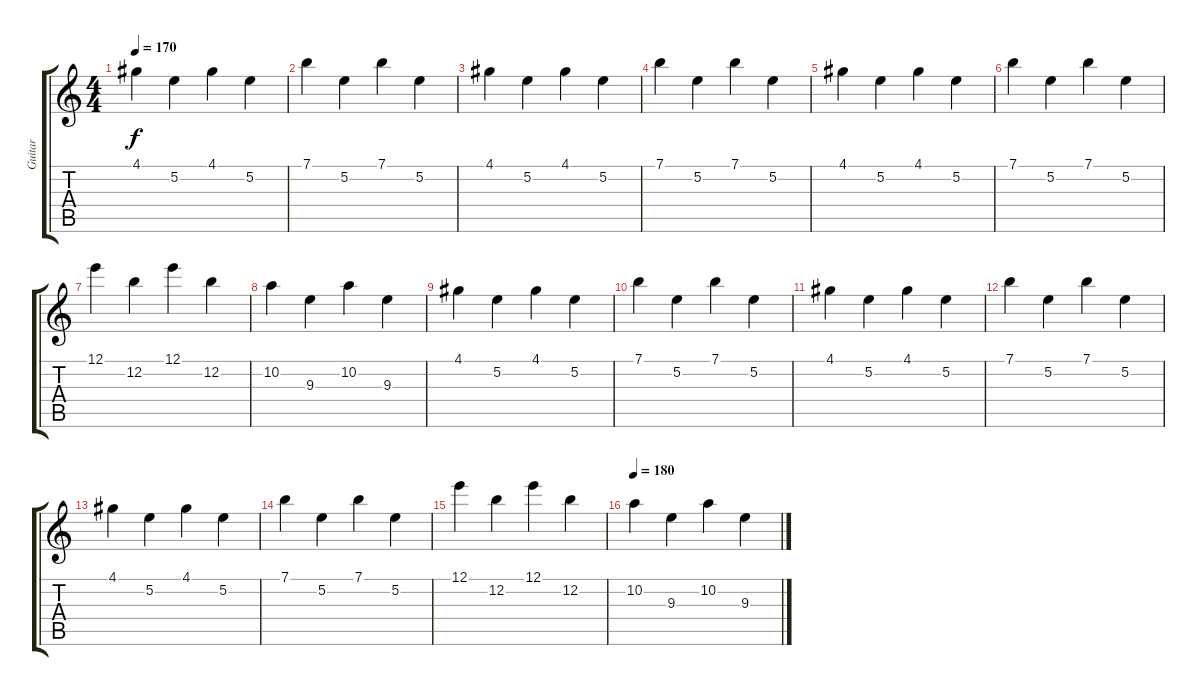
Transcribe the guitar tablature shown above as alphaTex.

\track ("Guitar" "Guitar") {instrument acousticguitarsteel}
\staff {score tabs}
\tuning (E4 B3 G3 D3 A2 E2) {hide}
\ts (4 4)
\tempo 170
\clef g2
\ks c
4.1.4{dy f instrument acousticguitarsteel} 5.2.4 4.1.4 5.2.4 |
7.1.4 5.2.4 7.1.4 5.2.4 |
4.1.4 5.2.4 4.1.4 5.2.4 |
7.1.4 5.2.4 7.1.4 5.2.4 |
4.1.4 5.2.4 4.1.4 5.2.4 |
7.1.4 5.2.4 7.1.4 5.2.4 |
12.1.4 12.2.4 12.1.4 12.2.4 |
10.2.4 9.3.4 10.2.4 9.3.4 |
4.1.4 5.2.4 4.1.4 5.2.4 |
7.1.4 5.2.4 7.1.4 5.2.4 |
4.1.4 5.2.4 4.1.4 5.2.4 |
7.1.4 5.2.4 7.1.4 5.2.4 |
4.1.4 5.2.4 4.1.4 5.2.4 |
7.1.4 5.2.4 7.1.4 5.2.4 |
12.1.4 12.2.4 12.1.4 12.2.4 |
\tempo 180
10.2.4 9.3.4 10.2.4 9.3.4
